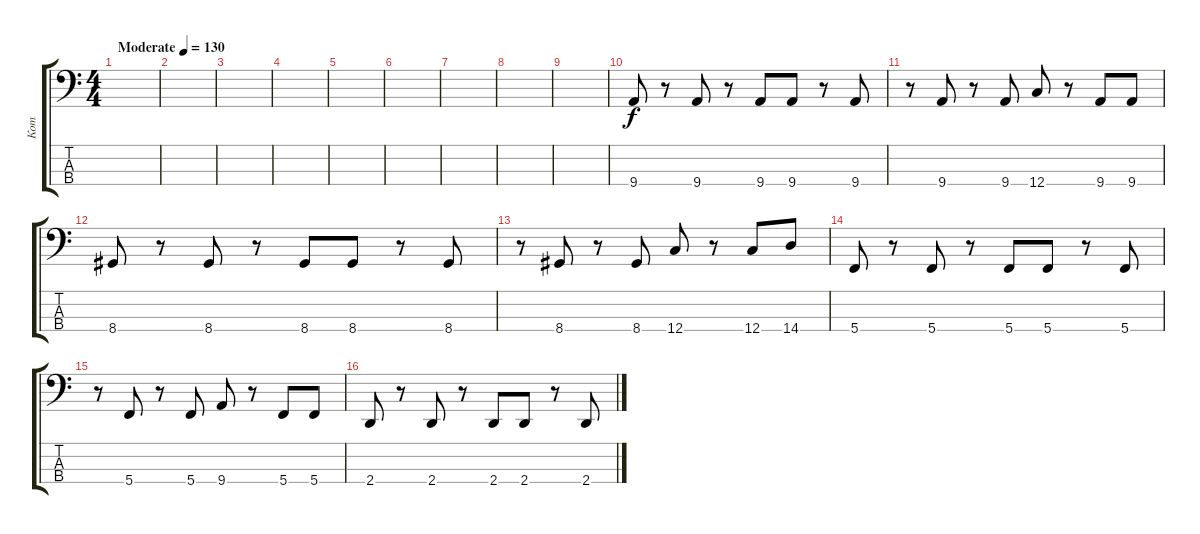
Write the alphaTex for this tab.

\track ("Кот" "Кот") {instrument electricbassfinger}
\staff {score tabs}
\tuning (F2 C2 G1 C1) {hide}
\ts (4 4)
\tempo (130 "Moderate")
\clef f4
\ks c
|
|
|
|
|
|
|
|
|
9.4.8 r.8 9.4.8 r.8 9.4.8 9.4.8 r.8 9.4.8 |
r.8 9.4.8 r.8 9.4.8 12.4.8 r.8 9.4.8 9.4.8 |
8.4.8 r.8 8.4.8 r.8 8.4.8 8.4.8 r.8 8.4.8 |
r.8 8.4.8 r.8 8.4.8 12.4.8 r.8 12.4.8 14.4.8 |
5.4.8 r.8 5.4.8 r.8 5.4.8 5.4.8 r.8 5.4.8 |
r.8 5.4.8 r.8 5.4.8 9.4.8 r.8 5.4.8 5.4.8 |
2.4.8 r.8 2.4.8 r.8 2.4.8 2.4.8 r.8 2.4.8
